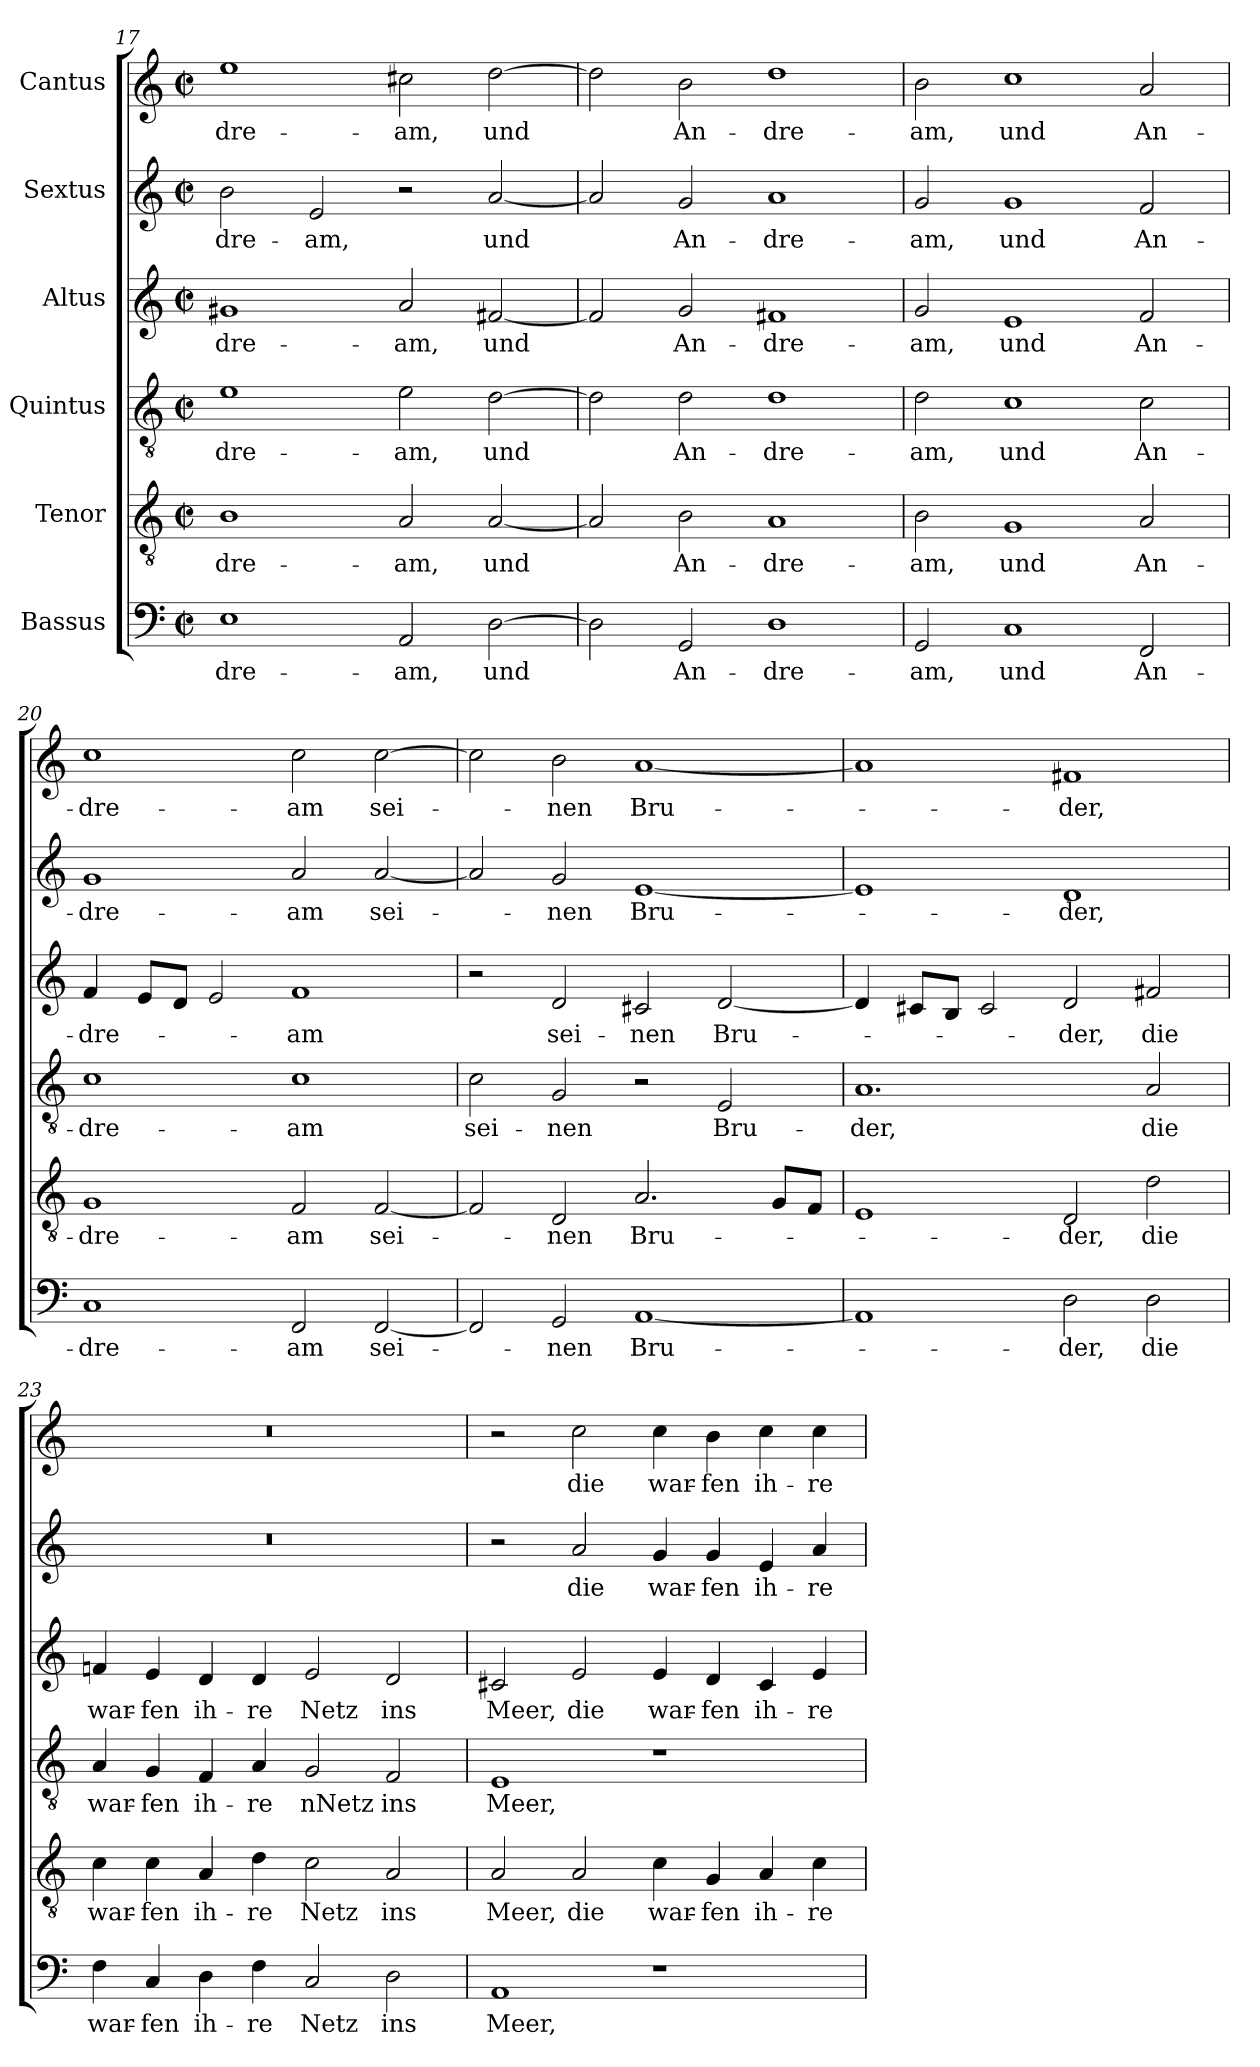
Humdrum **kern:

**kern	**text	**kern	**text	**kern	**text	**kern	**text	**kern	**text	**kern	**text
*part6	*part6	*part5	*part5	*part4	*part4	*part3	*part3	*part2	*part2	*part1	*part1
*staff6	*staff6	*staff5	*staff5	*staff4	*staff4	*staff3	*staff3	*staff2	*staff2	*staff1	*staff1
*I"Bassus	*	*I"Tenor	*	*I"Quintus	*	*I"Altus	*	*I"Sextus	*	*I"Cantus	*
*clefF4	*	*clefGv2	*	*clefGv2	*	*clefG2	*	*clefG2	*	*clefG2	*
*k[]	*	*k[]	*	*k[]	*	*k[]	*	*k[]	*	*k[]	*
*M4/2	*	*M4/2	*	*M4/2	*	*M4/2	*	*M4/2	*	*M4/2	*
*met(c|)	*	*met(c|)	*	*met(c|)	*	*met(c|)	*	*met(c|)	*	*met(c|)	*
=17	=17	=17	=17	=17	=17	=17	=17	=17	=17	=17	=17
!	!LO:LY:b	!	!LO:LY:b	!	!LO:LY:b	!	!LO:LY:b	!	!LO:LY:b	!	!LO:LY:b
1E	-dre-	1B	-dre-	1e	-dre-	1g#X	-dre-	2b\	-dre-	1ee	-dre-
!	!	!	!	!	!	!	!	!	!LO:LY:b	!	!
.	.	.	.	.	.	.	.	2e/	-am,	.	.
!	!LO:LY:b	!	!LO:LY:b	!	!LO:LY:b	!	!LO:LY:b	!	!	!	!LO:LY:b
2AA/	-am,	2A/	-am,	2e\	-am,	2a/	-am,	2r	.	2cc#X\	-am,
!	!LO:LY:b	!	!LO:LY:b	!	!LO:LY:b	!	!LO:LY:b	!	!LO:LY:b	!	!LO:LY:b
[2D\	und	[2A/	und	[2d\	und	[2f#X/	und	[2a/	und	[2dd\	und
!!LO:PB:g=z
=18	=18	=18	=18	=18	=18	=18	=18	=18	=18	=18	=18
2D\]	.	2A/]	.	2d\]	.	2f#/]	.	2a/]	.	2dd\]	.
!	!LO:LY:b	!	!LO:LY:b	!	!LO:LY:b	!	!LO:LY:b	!	!LO:LY:b	!	!LO:LY:b
2GG/	An-	2B\	An-	2d\	An-	2g/	An-	2g/	An-	2b\	An-
!	!LO:LY:b	!	!LO:LY:b	!	!LO:LY:b	!	!LO:LY:b	!	!LO:LY:b	!	!LO:LY:b
1D	-dre-	1A	-dre-	1d	-dre-	1f#X	-dre-	1a	-dre-	1dd	-dre-
=19	=19	=19	=19	=19	=19	=19	=19	=19	=19	=19	=19
!	!LO:LY:b	!	!LO:LY:b	!	!LO:LY:b	!	!LO:LY:b	!	!LO:LY:b	!	!LO:LY:b
2GG/	am,	2B\	am,	2d\	am,	2g/	am,	2g/	am,	2b\	am,
!	!LO:LY:b	!	!LO:LY:b	!	!LO:LY:b	!	!LO:LY:b	!	!LO:LY:b	!	!LO:LY:b
1C	und	1G	und	1c	und	1e	und	1g	und	1cc	und
!	!LO:LY:b	!	!LO:LY:b	!	!LO:LY:b	!	!LO:LY:b	!	!LO:LY:b	!	!LO:LY:b
2FF/	An-	2A/	An-	2c\	An-	2f/	An-	2f/	An-	2a/	An-
=20	=20	=20	=20	=20	=20	=20	=20	=20	=20	=20	=20
!	!LO:LY:b	!	!LO:LY:b	!	!LO:LY:b	!	!LO:LY:b	!	!LO:LY:b	!	!LO:LY:b
1C	-dre-	1G	-dre-	1c	-dre-	4f/	-dre-	1g	-dre-	1cc	-dre-
.	.	.	.	.	.	8e/L	.	.	.	.	.
.	.	.	.	.	.	8d/J	.	.	.	.	.
.	.	.	.	.	.	2e/	.	.	.	.	.
!	!LO:LY:b	!	!LO:LY:b	!	!LO:LY:b	!	!LO:LY:b	!	!LO:LY:b	!	!LO:LY:b
2FF/	-am	2F/	-am	1c	-am	1f	-am	2a/	-am	2cc\	-am
!	!LO:LY:b	!	!LO:LY:b	!	!	!	!	!	!LO:LY:b	!	!LO:LY:b
[2FF/	sei-	[2F/	sei-	.	.	.	.	[2a/	sei-	[2cc\	sei-
=21	=21	=21	=21	=21	=21	=21	=21	=21	=21	=21	=21
!	!	!	!	!	!LO:LY:b	!	!	!	!	!	!
2FF/]	.	2F/]	.	2c\	sei-	2r	.	2a/]	.	2cc\]	.
!	!LO:LY:b	!	!LO:LY:b	!	!LO:LY:b	!	!LO:LY:b	!	!LO:LY:b	!	!LO:LY:b
2GG/	-nen	2D/	-nen	2G/	-nen	2d/	sei-	2g/	-nen	2b\	-nen
!	!LO:LY:b	!	!LO:LY:b	!	!	!	!LO:LY:b	!	!LO:LY:b	!	!LO:LY:b
[1AA	Bru-	2.A/	Bru-	2r	.	2c#X/	-nen	[1e	Bru-	[1a	Bru-
!	!	!	!	!	!LO:LY:b	!	!LO:LY:b	!	!	!	!
.	.	.	.	2E/	Bru-	[2d/	Bru-	.	.	.	.
.	.	8G/L	.	.	.	.	.	.	.	.	.
.	.	8F/J	.	.	.	.	.	.	.	.	.
=22	=22	=22	=22	=22	=22	=22	=22	=22	=22	=22	=22
!	!	!	!	!	!LO:LY:b	!	!	!	!	!	!
1AA]	.	1E	.	1.A	-der,	4d/]	.	1e]	.	1a]	.
.	.	.	.	.	.	8c#X/L	.	.	.	.	.
.	.	.	.	.	.	8B/J	.	.	.	.	.
.	.	.	.	.	.	2c#/	.	.	.	.	.
!	!LO:LY:b	!	!LO:LY:b	!	!	!	!LO:LY:b	!	!LO:LY:b	!	!LO:LY:b
2D\	-der,	2D/	-der,	.	.	2d/	-der,	1d	-der,	1f#X	-der,
!	!LO:LY:b	!	!LO:LY:b	!	!LO:LY:b	!	!LO:LY:b	!	!	!	!
2D\	die	2d\	die	2A/	die	2f#X/	die	.	.	.	.
!!LO:LB:g=z
=23	=23	=23	=23	=23	=23	=23	=23	=23	=23	=23	=23
!	!LO:LY:b	!	!LO:LY:b	!	!LO:LY:b	!	!LO:LY:b	!	!	!	!
4F\	war-	4c\	war-	4A/	war-	4fn/	war-	0r	.	0r	.
!	!LO:LY:b	!	!LO:LY:b	!	!LO:LY:b	!	!LO:LY:b	!	!	!	!
4C/	-fen	4c\	-fen	4G/	-fen	4e/	-fen	.	.	.	.
!	!LO:LY:b	!	!LO:LY:b	!	!LO:LY:b	!	!LO:LY:b	!	!	!	!
4D\	ih-	4A/	ih-	4F/	ih-	4d/	ih-	.	.	.	.
!	!LO:LY:b	!	!LO:LY:b	!	!LO:LY:b	!	!LO:LY:b	!	!	!	!
4F\	-re	4d\	-re	4A/	-re	4d/	-re	.	.	.	.
!	!LO:LY:b	!	!LO:LY:b	!	!LO:LY:b	!	!LO:LY:b	!	!	!	!
2C/	Netz	2c\	Netz	2G/	nNetz	2e/	Netz	.	.	.	.
!	!LO:LY:b	!	!LO:LY:b	!	!LO:LY:b	!	!LO:LY:b	!	!	!	!
2D\	ins	2A/	ins	2F/	ins	2d/	ins	.	.	.	.
=24	=24	=24	=24	=24	=24	=24	=24	=24	=24	=24	=24
!	!LO:LY:b	!	!LO:LY:b	!	!LO:LY:b	!	!LO:LY:b	!	!	!	!
1AA	Meer,	2A/	Meer,	1E	Meer,	2c#X/	Meer,	2r	.	2r	.
!	!	!	!LO:LY:b	!	!	!	!LO:LY:b	!	!LO:LY:b	!	!LO:LY:b
.	.	2A/	die	.	.	2e/	die	2a/	die	2cc\	die
!	!	!	!LO:LY:b	!	!	!	!LO:LY:b	!	!LO:LY:b	!	!LO:LY:b
1r	.	4c\	war-	1r	.	4e/	war-	4g/	war-	4cc\	war-
!	!	!	!LO:LY:b	!	!	!	!LO:LY:b	!	!LO:LY:b	!	!LO:LY:b
.	.	4G/	-fen	.	.	4d/	-fen	4g/	-fen	4b\	-fen
!	!	!	!LO:LY:b	!	!	!	!LO:LY:b	!	!LO:LY:b	!	!LO:LY:b
.	.	4A/	ih-	.	.	4c#/	ih-	4e/	ih-	4cc\	ih-
!	!	!	!LO:LY:b	!	!	!	!LO:LY:b	!	!LO:LY:b	!	!LO:LY:b
.	.	4c\	-re	.	.	4e/	-re	4a/	-re	4cc\	-re
=	=	=	=	=	=	=	=	=	=	=	=
*-	*-	*-	*-	*-	*-	*-	*-	*-	*-	*-	*-
